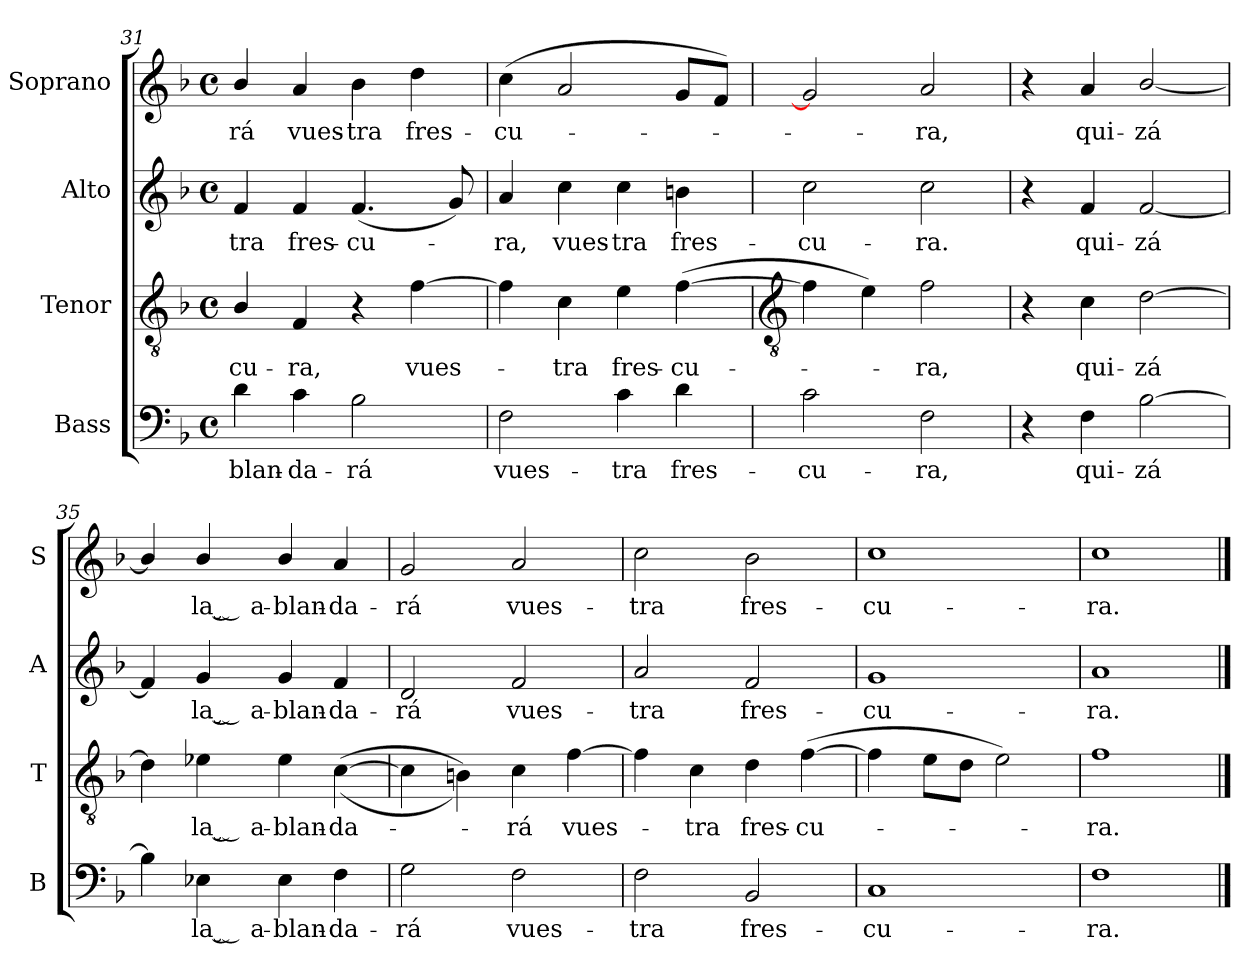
**kern	**text	**kern	**text	**kern	**text	**kern	**text
*part4	*part4	*part3	*part3	*part2	*part2	*part1	*part1
*staff4	*staff4	*staff3	*staff3	*staff2	*staff2	*staff1	*staff1
*I"Bass	*	*I"Tenor	*	*I"Alto	*	*I"Soprano	*
*I'B	*	*I'T	*	*I'A	*	*I'S	*
*clefF4	*	*clefGv2	*	*clefG2	*	*clefG2	*
*k[b-]	*	*k[b-]	*	*k[b-]	*	*k[b-]	*
*F:	*	*F:	*	*F:	*	*F:	*
*M4/4	*	*M4/4	*	*M4/4	*	*M4/4	*
*met(c)	*	*met(c)	*	*met(c)	*	*met(c)	*
=31	=31	=31	=31	=31	=31	=31	=31
!	!LO:LY:b	!	!LO:LY:b	!	!LO:LY:b	!	!LO:LY:b
4d	-blan-	4B-/	-cu-	4f	-tra	4b-/	-rá
!	!LO:LY:b	!	!LO:LY:b	!	!LO:LY:b	!	!LO:LY:b
4c	-da-	4F	-ra,	4f	fres-	4a	vues-
!	!LO:LY:b	!	!	!	!LO:LY:b	!	!LO:LY:b
2B-	-rá	4r	.	(<4.f	-cu-	4b-	-tra
!	!	!	!LO:LY:b	!	!	!	!LO:LY:b
.	.	[4f	vues-	.	.	4dd	fres-
.	.	.	.	8g)	.	.	.
=32	=32	=32	=32	=32	=32	=32	=32
!	!LO:LY:b	!	!	!	!LO:LY:b	!	!LO:LY:b
2F	vues-	4f]	.	4a	ra,	(<4cc	-cu-
!	!	!	!LO:LY:b	!	!LO:LY:b	!	!
.	.	4c	tra	4cc	vues-	2a	.
!	!LO:LY:b	!	!LO:LY:b	!	!LO:LY:b	!	!
4c	-tra	4e	fres-	4cc	-tra	.	.
!	!LO:LY:b	!	!LO:LY:b	!	!LO:LY:b	!	!
4d	fres-	(>[4f	-cu-	4bn	fres-	8gL	.
.	.	.	.	.	.	8fJ)	.
!!LO:LB:g=z
=33	=33	=33	=33	=33	=33	=33	=33
*	*	*clefGv2	*	*	*	*	*
!	!LO:LY:b	!	!	!	!LO:LY:b	!	!
2c	-cu-	4f]	.	2cc	-cu-	2g]	.
.	.	4e)	.	.	.	.	.
!	!LO:LY:b	!	!LO:LY:b	!	!LO:LY:b	!	!LO:LY:b
2F	-ra,	2f	ra,	2cc	-ra.	2a	ra,
=34	=34	=34	=34	=34	=34	=34	=34
4r	.	4r	.	4r	.	4r	.
!	!LO:LY:b	!	!LO:LY:b	!	!LO:LY:b	!	!LO:LY:b
4F	qui-	4c	qui-	4f	qui-	4a	qui-
!	!LO:LY:b	!	!LO:LY:b	!	!LO:LY:b	!	!LO:LY:b
[2B-	-zá	[2d	-zá	[2f	-zá	[2b-/	-zá
=35	=35	=35	=35	=35	=35	=35	=35
4B-]	.	4d]	.	4f]	.	4b-/]	.
!	!LO:LY:b	!	!LO:LY:b	!	!LO:LY:b	!	!LO:LY:b
4E-X	la ̮ a-	4e-X	la ̮ a-	4g	la ̮ a-	4b-/	la ̮ a-
!	!LO:LY:b	!	!LO:LY:b	!	!LO:LY:b	!	!LO:LY:b
4E-	-blan-	4e-	-blan-	4g	-blan-	4b-/	-blan-
!	!LO:LY:b	!	!LO:LY:b	!	!LO:LY:b	!	!LO:LY:b
4F	-da-	(>(>[4c	-da-	4f	-da-	4a	-da-
=36	=36	=36	=36	=36	=36	=36	=36
!	!LO:LY:b	!	!	!	!LO:LY:b	!	!LO:LY:b
2G	-rá	4c]	.	2d	-rá	2g	-rá
.	.	4Bn))	.	.	.	.	.
!	!LO:LY:b	!	!LO:LY:b	!	!LO:LY:b	!	!LO:LY:b
2F	vues-	4c	rá	2f	vues-	2a	vues-
!	!	!	!LO:LY:b	!	!	!	!
.	.	[4f	vues-	.	.	.	.
=37	=37	=37	=37	=37	=37	=37	=37
!	!LO:LY:b	!	!	!	!LO:LY:b	!	!LO:LY:b
2F	-tra	4f]	.	2a	-tra	2cc	-tra
!	!	!	!LO:LY:b	!	!	!	!
.	.	4c	tra	.	.	.	.
!	!LO:LY:b	!	!LO:LY:b	!	!LO:LY:b	!	!LO:LY:b
2BB-	fres-	4d	fres-	2f	fres-	2b-	fres-
!	!	!	!LO:LY:b	!	!	!	!
.	.	(>[4f	-cu-	.	.	.	.
=38	=38	=38	=38	=38	=38	=38	=38
!	!LO:LY:b	!	!	!	!LO:LY:b	!	!LO:LY:b
1C	-cu-	4f]	.	1g	-cu-	1cc	-cu-
.	.	8eL	.	.	.	.	.
.	.	8dJ	.	.	.	.	.
.	.	2e)	.	.	.	.	.
=39	=39	=39	=39	=39	=39	=39	=39
!	!LO:LY:b	!	!LO:LY:b	!	!LO:LY:b	!	!LO:LY:b
1F	-ra.	1f	ra.	1a	-ra.	1cc	-ra.
==	==	==	==	==	==	==	==
*-	*-	*-	*-	*-	*-	*-	*-
